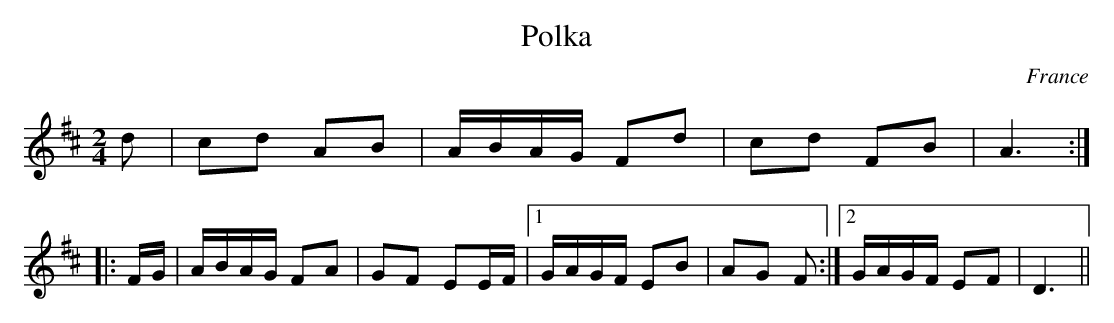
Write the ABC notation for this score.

X:1
T:Polka
M:2/4
O:France
K:D major
d2|c2d2 A2B2|ABAG F2d2|c2d2 F2B2|A6::
FG|ABAG F2A2|G2F2 E2EF\
|1 GAGF E2B2|A2G2 F2:|2 GAGF E2F2|D6||
